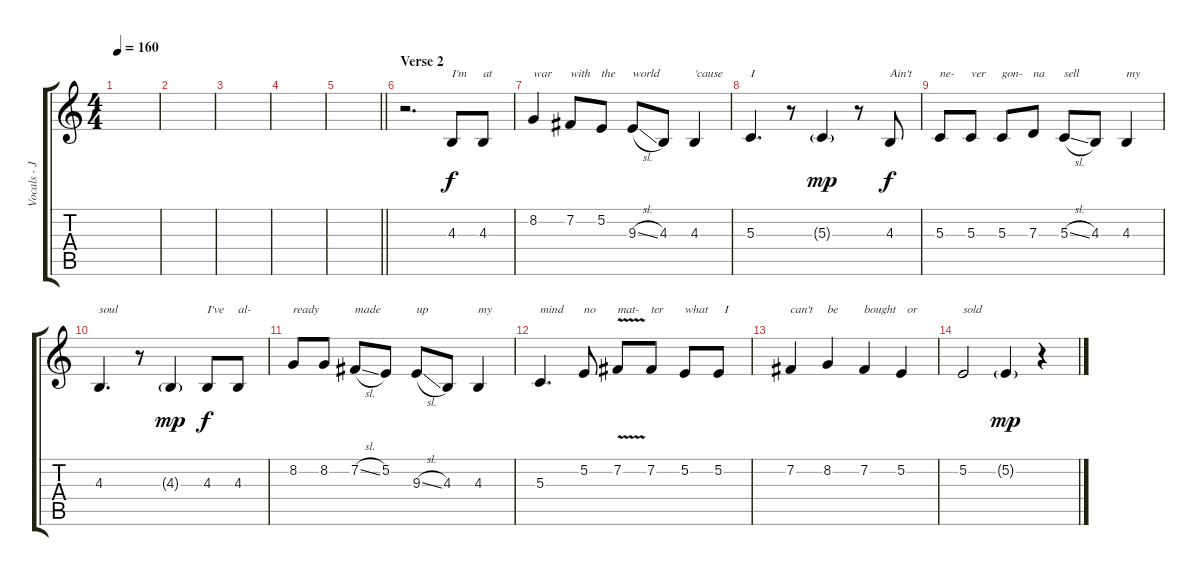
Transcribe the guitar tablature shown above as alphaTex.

\track ("Vocals - John Cooper" "Vocals - J") {instrument lead2sawtooth}
\staff {score tabs}
\tuning (E4 B3 G3 D3 A2 E2) {hide}
\ts (4 4)
\tempo 160
\clef g2
\ks c
|
|
|
|
\barLineRight lightlight
|
\section ("" "Verse 2")
r.2{d} 4.3.8{txt "I'm"} 4.3.8{txt "at"} |
8.2.4{txt "war"} 7.2.8{txt "with"} 5.2.8{txt "the"} 9.3{sl}.8{txt "world"} 4.3.8 4.3.4{txt "'cause"} |
5.3.4{d txt "I"} r.8 5.3{g}.4{dy mp} r.8 4.3.8{txt "Ain't" dy f} |
5.3.8{txt "ne-"} 5.3.8{txt "ver"} 5.3.8{txt "gon-"} 7.3.8{txt "na"} 5.3{sl}.8{txt "sell"} 4.3.8 4.3.4{txt "my"} |
4.3.4{d txt "soul"} r.8 4.3{g}.4{dy mp} 4.3.8{txt "I've" dy f} 4.3.8{txt "al-"} |
8.2.8{txt "ready"} 8.2.8 7.2{sl}.8{txt "made"} 5.2.8 9.3{sl}.8{txt "up"} 4.3.8 4.3.4{txt "my"} |
5.3.4{d txt "mind"} 5.2.8{txt "no"} 7.2{v}.8{txt "mat-"} 7.2.8{txt "ter"} 5.2.8{txt "what"} 5.2.8{txt "  I"} |
7.2.4{txt "can't"} 8.2.4{txt "be"} 7.2.4{txt "bought"} 5.2.4{txt "  or"} |
5.2.2{txt "sold"} 5.2{g}.4{dy mp} r.4
